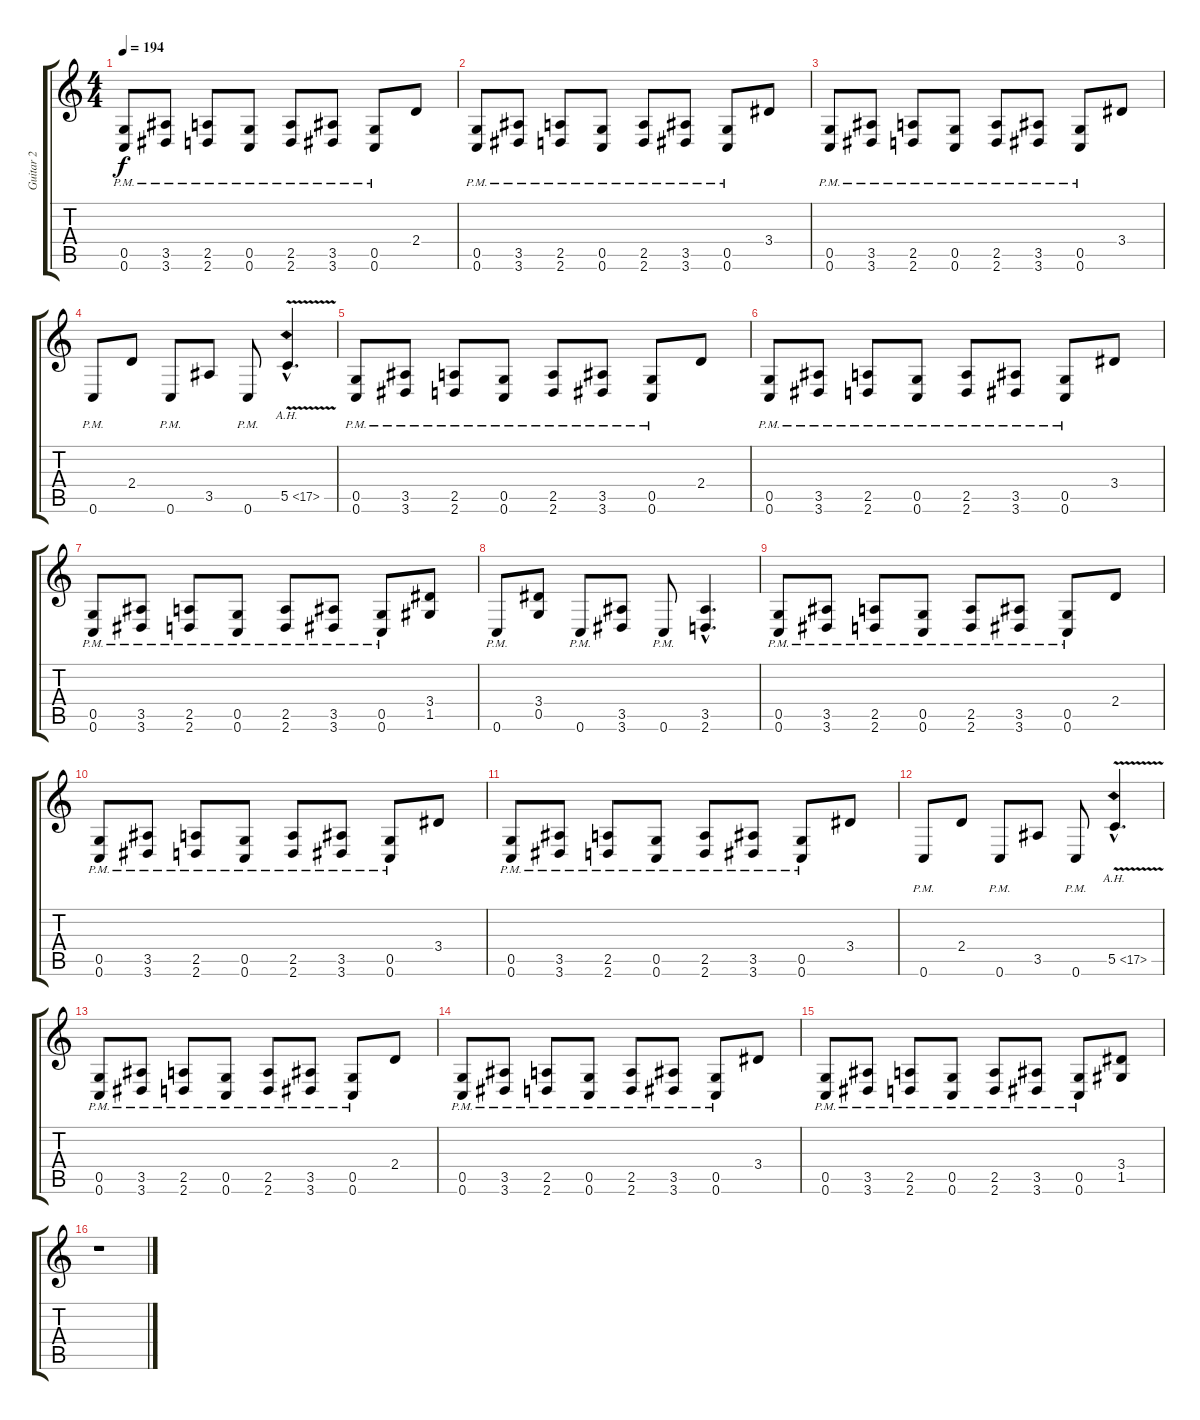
\track ("Guitar 2" "Guitar 2") {instrument distortionguitar}
\staff {score tabs}
\tuning (D4 A3 F3 C3 G2 C2) {hide}
\ts (4 4)
\tempo 194
\clef g2
\ks c
(0.5{pm} 0.6{pm}).8{dy f} (3.5{pm} 3.6{pm}).8 (2.5{pm} 2.6{pm}).8 (0.5{pm} 0.6{pm}).8 (2.5{pm} 2.6{pm}).8 (3.5{pm} 3.6{pm}).8 (0.5{pm} 0.6{pm}).8 2.4.8 |
(0.5{pm} 0.6{pm}).8 (3.5{pm} 3.6{pm}).8 (2.5{pm} 2.6{pm}).8 (0.5{pm} 0.6{pm}).8 (2.5{pm} 2.6{pm}).8 (3.5{pm} 3.6{pm}).8 (0.5{pm} 0.6{pm}).8 3.4.8 |
(0.5{pm} 0.6{pm}).8 (3.5{pm} 3.6{pm}).8 (2.5{pm} 2.6{pm}).8 (0.5{pm} 0.6{pm}).8 (2.5{pm} 2.6{pm}).8 (3.5{pm} 3.6{pm}).8 (0.5{pm} 0.6{pm}).8 3.4.8 |
0.6{pm}.8 2.4.8 0.6{pm}.8 3.5.8 0.6{pm}.8 5.5{ah 12 v hac}.4{d} |
(0.5{pm} 0.6{pm}).8 (3.5{pm} 3.6{pm}).8 (2.5{pm} 2.6{pm}).8 (0.5{pm} 0.6{pm}).8 (2.5{pm} 2.6{pm}).8 (3.5{pm} 3.6{pm}).8 (0.5{pm} 0.6{pm}).8 2.4.8 |
(0.5{pm} 0.6{pm}).8 (3.5{pm} 3.6{pm}).8 (2.5{pm} 2.6{pm}).8 (0.5{pm} 0.6{pm}).8 (2.5{pm} 2.6{pm}).8 (3.5{pm} 3.6{pm}).8 (0.5{pm} 0.6{pm}).8 3.4.8 |
(0.5{pm} 0.6{pm}).8 (3.5{pm} 3.6{pm}).8 (2.5{pm} 2.6{pm}).8 (0.5{pm} 0.6{pm}).8 (2.5{pm} 2.6{pm}).8 (3.5{pm} 3.6{pm}).8 (0.5{pm} 0.6{pm}).8 (3.4 1.5).8 |
0.6{pm}.8 (3.4 0.5).8 0.6{pm}.8 (3.5 3.6).8 0.6{pm}.8 (3.5{hac} 2.6{hac}).4{d} |
(0.5{pm} 0.6{pm}).8 (3.5{pm} 3.6{pm}).8 (2.5{pm} 2.6{pm}).8 (0.5{pm} 0.6{pm}).8 (2.5{pm} 2.6{pm}).8 (3.5{pm} 3.6{pm}).8 (0.5{pm} 0.6{pm}).8 2.4.8 |
(0.5{pm} 0.6{pm}).8 (3.5{pm} 3.6{pm}).8 (2.5{pm} 2.6{pm}).8 (0.5{pm} 0.6{pm}).8 (2.5{pm} 2.6{pm}).8 (3.5{pm} 3.6{pm}).8 (0.5{pm} 0.6{pm}).8 3.4.8 |
(0.5{pm} 0.6{pm}).8 (3.5{pm} 3.6{pm}).8 (2.5{pm} 2.6{pm}).8 (0.5{pm} 0.6{pm}).8 (2.5{pm} 2.6{pm}).8 (3.5{pm} 3.6{pm}).8 (0.5{pm} 0.6{pm}).8 3.4.8 |
0.6{pm}.8 2.4.8 0.6{pm}.8 3.5.8 0.6{pm}.8 5.5{ah 12 v hac}.4{d} |
(0.5{pm} 0.6{pm}).8 (3.5{pm} 3.6{pm}).8 (2.5{pm} 2.6{pm}).8 (0.5{pm} 0.6{pm}).8 (2.5{pm} 2.6{pm}).8 (3.5{pm} 3.6{pm}).8 (0.5{pm} 0.6{pm}).8 2.4.8 |
(0.5{pm} 0.6{pm}).8 (3.5{pm} 3.6{pm}).8 (2.5{pm} 2.6{pm}).8 (0.5{pm} 0.6{pm}).8 (2.5{pm} 2.6{pm}).8 (3.5{pm} 3.6{pm}).8 (0.5{pm} 0.6{pm}).8 3.4.8 |
(0.5{pm} 0.6{pm}).8 (3.5{pm} 3.6{pm}).8 (2.5{pm} 2.6{pm}).8 (0.5{pm} 0.6{pm}).8 (2.5{pm} 2.6{pm}).8 (3.5{pm} 3.6{pm}).8 (0.5{pm} 0.6{pm}).8 (3.4 1.5).8 |
r.1
